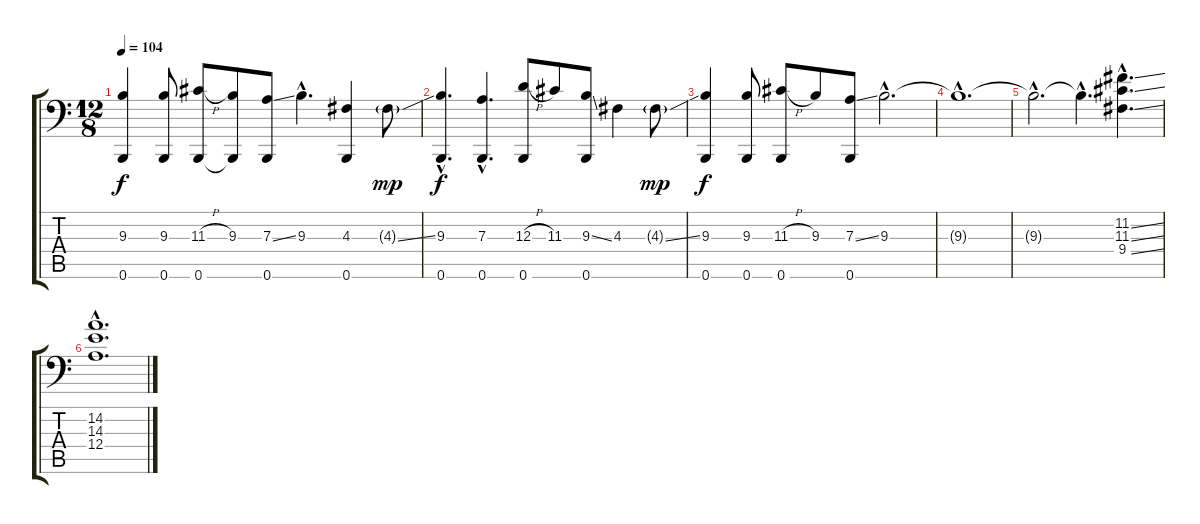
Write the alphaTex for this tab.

\track "" {instrument fretlessbass}
\staff {score tabs}
\tuning (C3 G2 D2 A1 E1 B0) {hide}
\ts (12 8)
\tempo 104
\clef f4
\ks c
(9.3 0.6).4{dy f} (9.3 0.6).8 (11.3{h} 0.6).8 (9.3 0.6{t}).8 (7.3{ss} 0.6).8 9.3{hac}.4{d} (4.3 0.6).4 4.3{ss g}.8{dy mp} |
(9.3{hac} 0.6{hac}).4{d dy f} (7.3{hac} 0.6{hac}).4{d} (12.3{h} 0.6).8 11.3.8 (9.3{ss} 0.6).8 4.3.4 4.3{ss g}.8{dy mp} |
(9.3 0.6).4{dy f} (9.3 0.6).8 (11.3{h} 0.6).8 9.3.8 (7.3{ss} 0.6).8 9.3{hac}.2{d} |
9.3{hac t}.1{d} |
9.3{hac t}.2{d} 9.3{hac t}.4{d} (11.2{ss hac} 11.3{ss hac} 9.4{ss hac}).4{d} |
(14.2{hac} 14.3{hac} 12.4{hac}).1{d}
